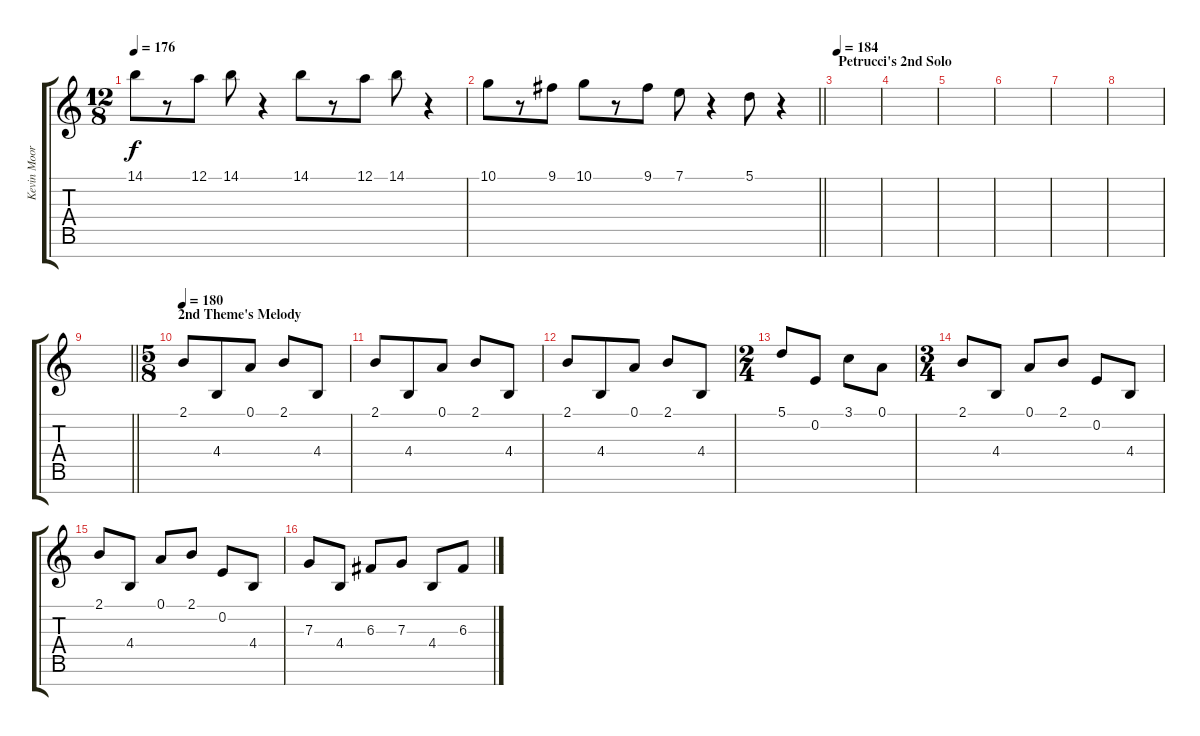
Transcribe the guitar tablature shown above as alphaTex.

\track ("Kevin Moore - 2" "Kevin Moor") {instrument voiceoohs}
\staff {score tabs}
\tuning (A4 E4 C4 G3 D3 A2 E2) {hide}
\ts (12 8)
\tempo 176
\clef g2
\ks c
14.1.8{dy f} r.8 12.1.8 14.1.8 r.4 14.1.8 r.8 12.1.8 14.1.8 r.4 |
\barLineRight lightlight
10.1.8 r.8 9.1.8 10.1.8 r.8 9.1.8 7.1.8 r.4 5.1.8 r.4 |
\section ("" "Petrucci's 2nd Solo")
\tempo 184
|
|
|
|
|
|
\barLineRight lightlight
|
\ts (5 8)
\section ("" "2nd Theme's Melody")
\tempo 180
2.1.8{instrument lead2sawtooth} 4.4.8 0.1.8 2.1.8 4.4.8 |
2.1.8 4.4.8 0.1.8 2.1.8 4.4.8 |
2.1.8 4.4.8 0.1.8 2.1.8 4.4.8 |
\ts (2 4)
5.1.8 0.2.8 3.1.8 0.1.8 |
\ts (3 4)
2.1.8 4.4.8 0.1.8 2.1.8 0.2.8 4.4.8 |
2.1.8 4.4.8 0.1.8 2.1.8 0.2.8 4.4.8 |
7.3.8 4.4.8 6.3.8 7.3.8 4.4.8 6.3.8
